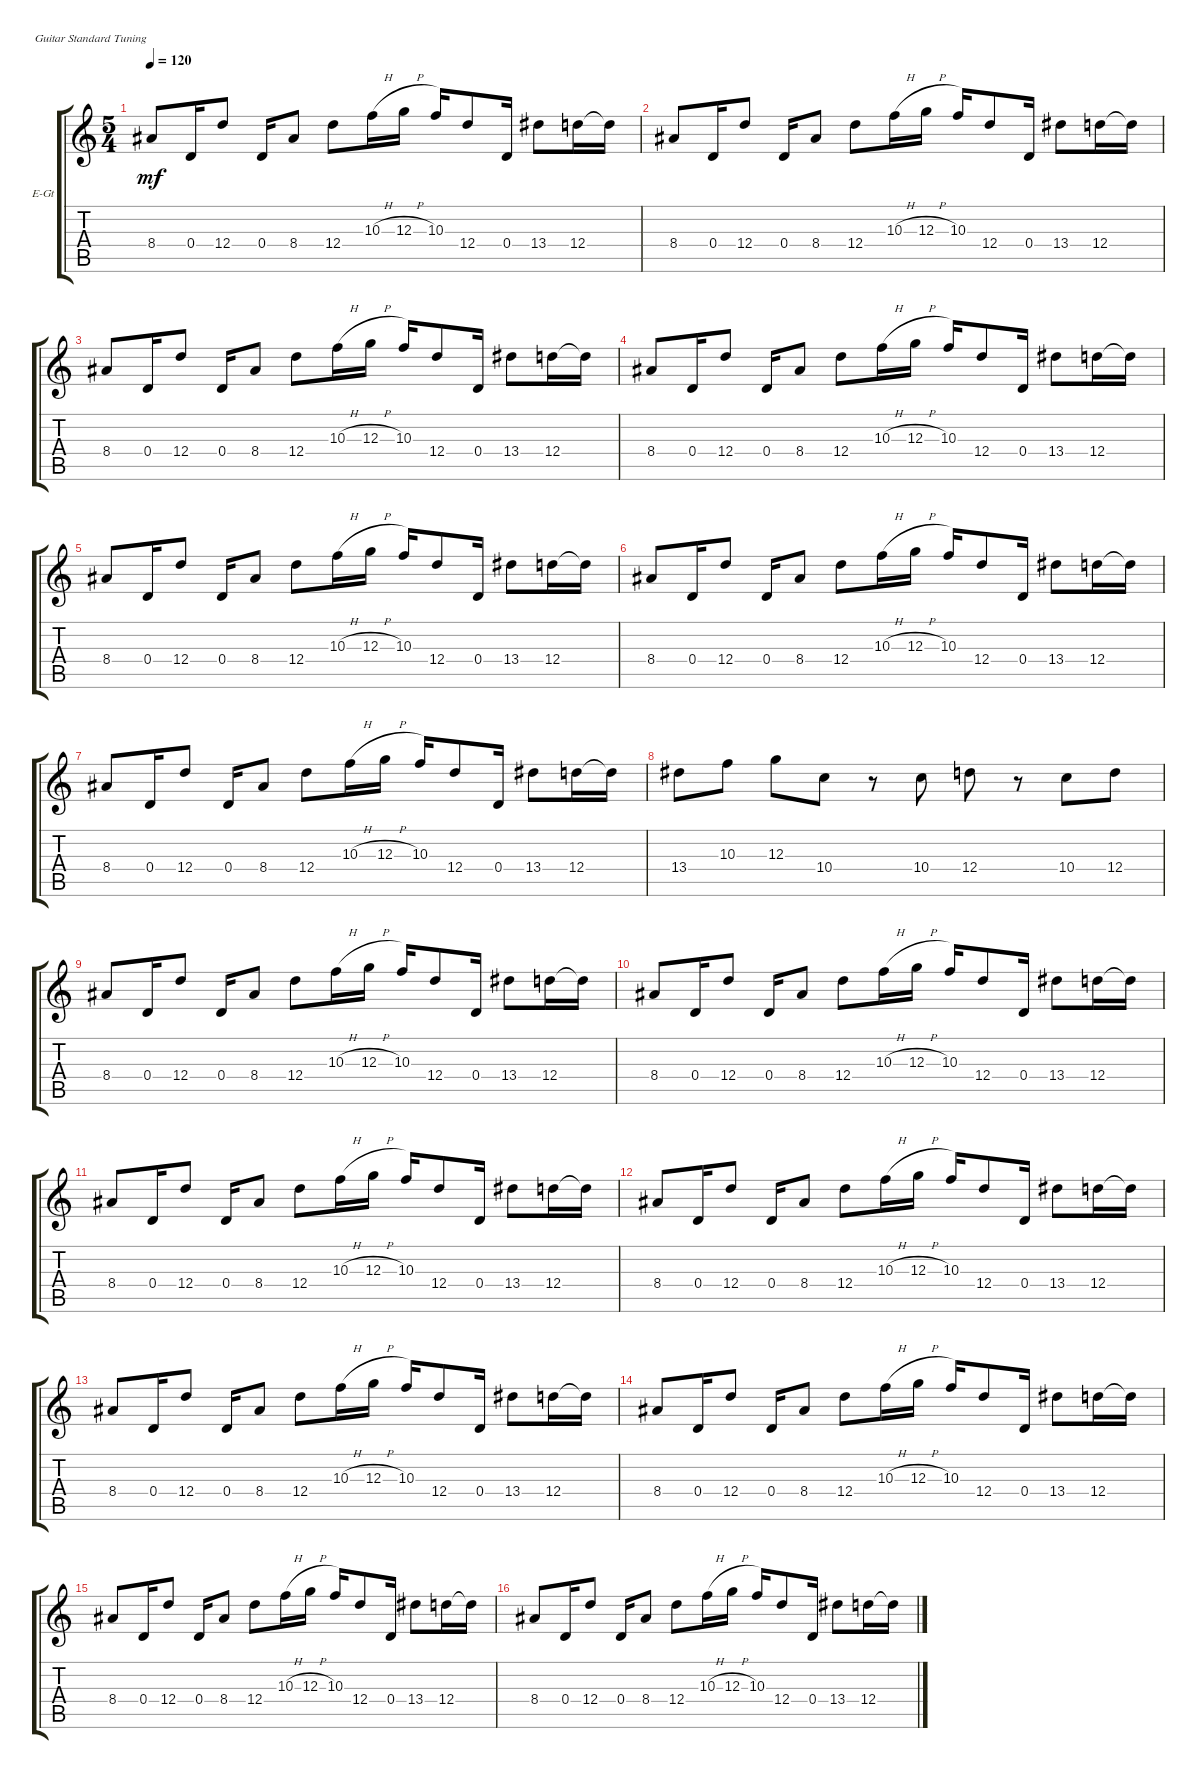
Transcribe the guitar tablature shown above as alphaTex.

\defaultSystemsLayout 4
\bracketExtendMode groupsimilarinstruments
\firstSystemTrackNameOrientation horizontal
\otherSystemsTrackNameOrientation horizontal
\track ("Guitar 1" "E-Gt") {instrument overdrivenguitar}
\staff {score tabs}
\tuning (E4 B3 G3 D3 A2 E2)
\ts (5 4)
\tempo 120
\clef g2
\ks c
8.4.8{dy mf} 0.4.16 12.4.8 0.4.16 8.4.8 12.4.8 10.3{h}.16 12.3{h}.16 10.3.16 12.4.8 0.4.16 13.4.8 12.4.16 12.4{t}.16 |
8.4.8 0.4.16 12.4.8 0.4.16 8.4.8 12.4.8 10.3{h}.16 12.3{h}.16 10.3.16 12.4.8 0.4.16 13.4.8 12.4.16 12.4{t}.16 |
8.4.8 0.4.16 12.4.8 0.4.16 8.4.8 12.4.8 10.3{h}.16 12.3{h}.16 10.3.16 12.4.8 0.4.16 13.4.8 12.4.16 12.4{t}.16 |
8.4.8 0.4.16 12.4.8 0.4.16 8.4.8 12.4.8 10.3{h}.16 12.3{h}.16 10.3.16 12.4.8 0.4.16 13.4.8 12.4.16 12.4{t}.16 |
8.4.8 0.4.16 12.4.8 0.4.16 8.4.8 12.4.8 10.3{h}.16 12.3{h}.16 10.3.16 12.4.8 0.4.16 13.4.8 12.4.16 12.4{t}.16 |
8.4.8 0.4.16 12.4.8 0.4.16 8.4.8 12.4.8 10.3{h}.16 12.3{h}.16 10.3.16 12.4.8 0.4.16 13.4.8 12.4.16 12.4{t}.16 |
8.4.8 0.4.16 12.4.8 0.4.16 8.4.8 12.4.8 10.3{h}.16 12.3{h}.16 10.3.16 12.4.8 0.4.16 13.4.8 12.4.16 12.4{t}.16 |
13.4.8 10.3.8 12.3.8 10.4.8 r.8 10.4.8 12.4.8 r.8 10.4.8 12.4.8 |
8.4.8 0.4.16 12.4.8 0.4.16 8.4.8 12.4.8 10.3{h}.16 12.3{h}.16 10.3.16 12.4.8 0.4.16 13.4.8 12.4.16 12.4{t}.16 |
8.4.8 0.4.16 12.4.8 0.4.16 8.4.8 12.4.8 10.3{h}.16 12.3{h}.16 10.3.16 12.4.8 0.4.16 13.4.8 12.4.16 12.4{t}.16 |
8.4.8 0.4.16 12.4.8 0.4.16 8.4.8 12.4.8 10.3{h}.16 12.3{h}.16 10.3.16 12.4.8 0.4.16 13.4.8 12.4.16 12.4{t}.16 |
8.4.8 0.4.16 12.4.8 0.4.16 8.4.8 12.4.8 10.3{h}.16 12.3{h}.16 10.3.16 12.4.8 0.4.16 13.4.8 12.4.16 12.4{t}.16 |
8.4.8 0.4.16 12.4.8 0.4.16 8.4.8 12.4.8 10.3{h}.16 12.3{h}.16 10.3.16 12.4.8 0.4.16 13.4.8 12.4.16 12.4{t}.16 |
8.4.8 0.4.16 12.4.8 0.4.16 8.4.8 12.4.8 10.3{h}.16 12.3{h}.16 10.3.16 12.4.8 0.4.16 13.4.8 12.4.16 12.4{t}.16 |
8.4.8 0.4.16 12.4.8 0.4.16 8.4.8 12.4.8 10.3{h}.16 12.3{h}.16 10.3.16 12.4.8 0.4.16 13.4.8 12.4.16 12.4{t}.16 |
8.4.8 0.4.16 12.4.8 0.4.16 8.4.8 12.4.8 10.3{h}.16 12.3{h}.16 10.3.16 12.4.8 0.4.16 13.4.8 12.4.16 12.4{t}.16
